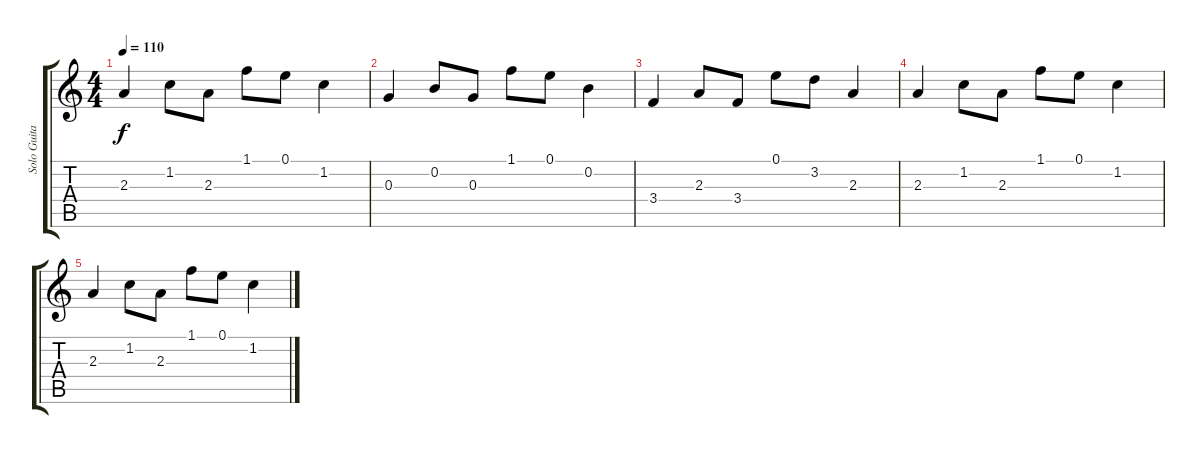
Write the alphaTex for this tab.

\track ("Solo Guitar" "Solo Guita") {instrument electricguitarclean}
\staff {score tabs}
\tuning (E4 B3 G3 D3 A2 E2) {hide}
\ts (4 4)
\tempo 110
\clef g2
\ks c
2.3.4{dy f} 1.2.8 2.3.8 1.1.8 0.1.8 1.2.4 |
0.3.4 0.2.8 0.3.8 1.1.8 0.1.8 0.2.4 |
3.4.4 2.3.8 3.4.8 0.1.8 3.2.8 2.3.4 |
2.3.4 1.2.8 2.3.8 1.1.8 0.1.8 1.2.4 |
2.3.4 1.2.8 2.3.8 1.1.8 0.1.8 1.2.4
